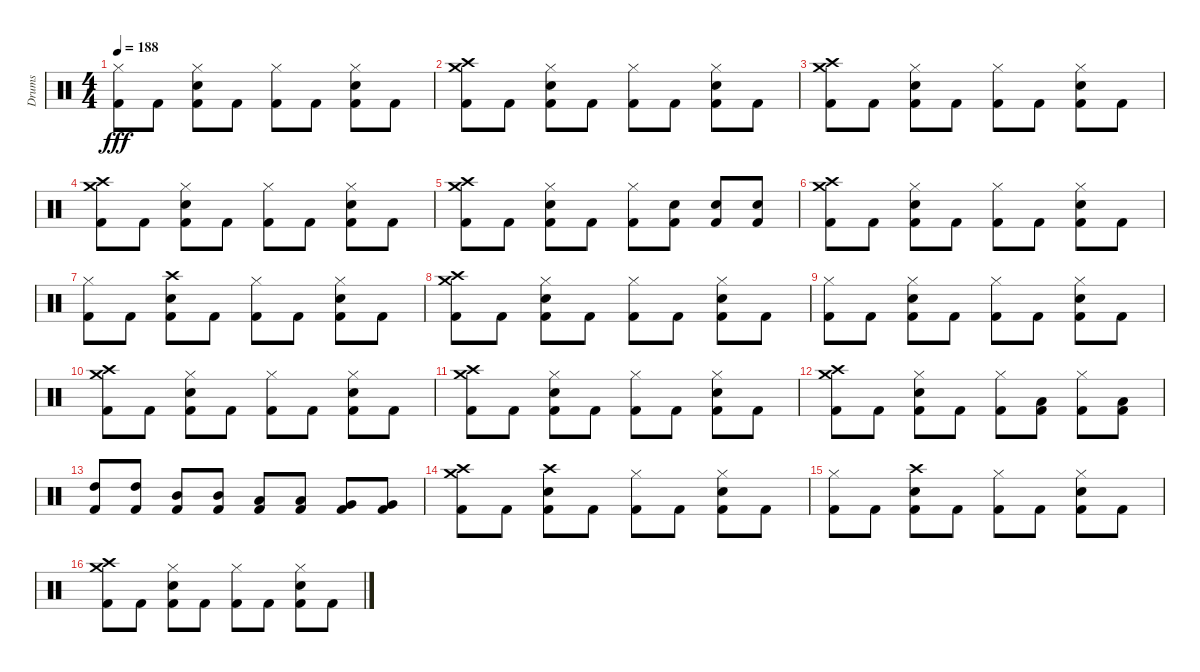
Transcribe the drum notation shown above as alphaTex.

\track ("Drums" "Drums") {instrument percussion}
\staff {score}
\articulation defaults
\ts (4 4)
\tempo 188
\clef neutral
\ks c
("Hi-Hat (closed)" "Kick (hit) 2").8{dy fff} "Kick (hit) 2".8 ("Hi-Hat (closed)" "Electric Snare (hit)" "Kick (hit) 2").8 "Kick (hit) 2".8 ("Hi-Hat (closed)" "Kick (hit) 2").8 "Kick (hit) 2".8 ("Hi-Hat (closed)" "Electric Snare (hit)" "Kick (hit) 2").8 "Kick (hit) 2".8 |
("Crash high (hit)" "Crash medium (hit)" "Kick (hit) 2").8 "Kick (hit) 2".8 ("Hi-Hat (closed)" "Electric Snare (hit)" "Kick (hit) 2").8 "Kick (hit) 2".8 ("Hi-Hat (closed)" "Kick (hit) 2").8 "Kick (hit) 2".8 ("Hi-Hat (closed)" "Electric Snare (hit)" "Kick (hit) 2").8 "Kick (hit) 2".8 |
("Crash high (hit)" "Crash medium (hit)" "Kick (hit) 2").8 "Kick (hit) 2".8 ("Hi-Hat (closed)" "Electric Snare (hit)" "Kick (hit) 2").8 "Kick (hit) 2".8 ("Hi-Hat (closed)" "Kick (hit) 2").8 "Kick (hit) 2".8 ("Hi-Hat (closed)" "Electric Snare (hit)" "Kick (hit) 2").8 "Kick (hit) 2".8 |
("Crash high (hit)" "Crash medium (hit)" "Kick (hit) 2").8 "Kick (hit) 2".8 ("Hi-Hat (closed)" "Electric Snare (hit)" "Kick (hit) 2").8 "Kick (hit) 2".8 ("Hi-Hat (closed)" "Kick (hit) 2").8 "Kick (hit) 2".8 ("Hi-Hat (closed)" "Electric Snare (hit)" "Kick (hit) 2").8 "Kick (hit) 2".8 |
("Crash high (hit)" "Crash medium (hit)" "Kick (hit) 2").8 "Kick (hit) 2".8 ("Hi-Hat (closed)" "Electric Snare (hit)" "Kick (hit) 2").8 "Kick (hit) 2".8 ("Hi-Hat (closed)" "Kick (hit) 2").8 ("Electric Snare (hit)" "Kick (hit) 2").8 ("Electric Snare (hit)" "Kick (hit) 2").8 ("Electric Snare (hit)" "Kick (hit) 2").8 |
("Crash high (hit)" "Crash medium (hit)" "Kick (hit) 2").8 "Kick (hit) 2".8 ("Hi-Hat (closed)" "Electric Snare (hit)" "Kick (hit) 2").8 "Kick (hit) 2".8 ("Hi-Hat (closed)" "Kick (hit) 2").8 "Kick (hit) 2".8 ("Hi-Hat (closed)" "Electric Snare (hit)" "Kick (hit) 2").8 "Kick (hit) 2".8 |
("Hi-Hat (closed)" "Kick (hit) 2").8 "Kick (hit) 2".8 ("Crash high (hit)" "Electric Snare (hit)" "Kick (hit) 2").8 "Kick (hit) 2".8 ("Hi-Hat (closed)" "Kick (hit) 2").8 "Kick (hit) 2".8 ("Hi-Hat (closed)" "Electric Snare (hit)" "Kick (hit) 2").8 "Kick (hit) 2".8 |
("Crash high (hit)" "Crash medium (hit)" "Kick (hit) 2").8 "Kick (hit) 2".8 ("Hi-Hat (closed)" "Electric Snare (hit)" "Kick (hit) 2").8 "Kick (hit) 2".8 ("Hi-Hat (closed)" "Kick (hit) 2").8 "Kick (hit) 2".8 ("Hi-Hat (closed)" "Electric Snare (hit)" "Kick (hit) 2").8 "Kick (hit) 2".8 |
("Hi-Hat (closed)" "Kick (hit) 2").8 "Kick (hit) 2".8 ("Hi-Hat (closed)" "Electric Snare (hit)" "Kick (hit) 2").8 "Kick (hit) 2".8 ("Hi-Hat (closed)" "Kick (hit) 2").8 "Kick (hit) 2".8 ("Hi-Hat (closed)" "Electric Snare (hit)" "Kick (hit) 2").8 "Kick (hit) 2".8 |
("Crash high (hit)" "Crash medium (hit)" "Kick (hit) 2").8 "Kick (hit) 2".8 ("Hi-Hat (closed)" "Electric Snare (hit)" "Kick (hit) 2").8 "Kick (hit) 2".8 ("Hi-Hat (closed)" "Kick (hit) 2").8 "Kick (hit) 2".8 ("Hi-Hat (closed)" "Electric Snare (hit)" "Kick (hit) 2").8 "Kick (hit) 2".8 |
("Crash high (hit)" "Crash medium (hit)" "Kick (hit) 2").8 "Kick (hit) 2".8 ("Hi-Hat (closed)" "Electric Snare (hit)" "Kick (hit) 2").8 "Kick (hit) 2".8 ("Hi-Hat (closed)" "Kick (hit) 2").8 "Kick (hit) 2".8 ("Hi-Hat (closed)" "Electric Snare (hit)" "Kick (hit) 2").8 "Kick (hit) 2".8 |
("Crash high (hit)" "Crash medium (hit)" "Kick (hit) 2").8 "Kick (hit) 2".8 ("Hi-Hat (closed)" "Electric Snare (hit)" "Kick (hit) 2").8 "Kick (hit) 2".8 ("Hi-Hat (closed)" "Kick (hit) 2").8 ("Low Tom (hit)" "Kick (hit) 2").8 ("Hi-Hat (closed)" "Kick (hit) 2").8 ("Low Tom (hit)" "Kick (hit) 2").8 |
("High Tom (hit)" "Kick (hit) 2").8 ("High Tom (hit)" "Kick (hit) 2").8 ("Mid Tom (hit)" "Kick (hit) 2").8 ("Mid Tom (hit)" "Kick (hit) 2").8 ("Low Tom (hit)" "Kick (hit) 2").8 ("Low Tom (hit)" "Kick (hit) 2").8 ("Very Low Tom (hit)" "Kick (hit) 2").8 ("Very Low Tom (hit)" "Kick (hit) 2").8 |
("Crash medium (hit)" "Crash high (hit)" "Kick (hit) 2").8 "Kick (hit) 2".8 ("Crash high (hit)" "Electric Snare (hit)" "Kick (hit) 2").8 "Kick (hit) 2".8 ("Hi-Hat (closed)" "Kick (hit) 2").8 "Kick (hit) 2".8 ("Hi-Hat (closed)" "Electric Snare (hit)" "Kick (hit) 2").8 "Kick (hit) 2".8 |
("Hi-Hat (closed)" "Kick (hit) 2").8 "Kick (hit) 2".8 ("Crash high (hit)" "Electric Snare (hit)" "Kick (hit) 2").8 "Kick (hit) 2".8 ("Hi-Hat (closed)" "Kick (hit) 2").8 "Kick (hit) 2".8 ("Hi-Hat (closed)" "Electric Snare (hit)" "Kick (hit) 2").8 "Kick (hit) 2".8 |
("Crash high (hit)" "Crash medium (hit)" "Kick (hit) 2").8 "Kick (hit) 2".8 ("Hi-Hat (closed)" "Electric Snare (hit)" "Kick (hit) 2").8 "Kick (hit) 2".8 ("Hi-Hat (closed)" "Kick (hit) 2").8 "Kick (hit) 2".8 ("Hi-Hat (closed)" "Electric Snare (hit)" "Kick (hit) 2").8 "Kick (hit) 2".8
